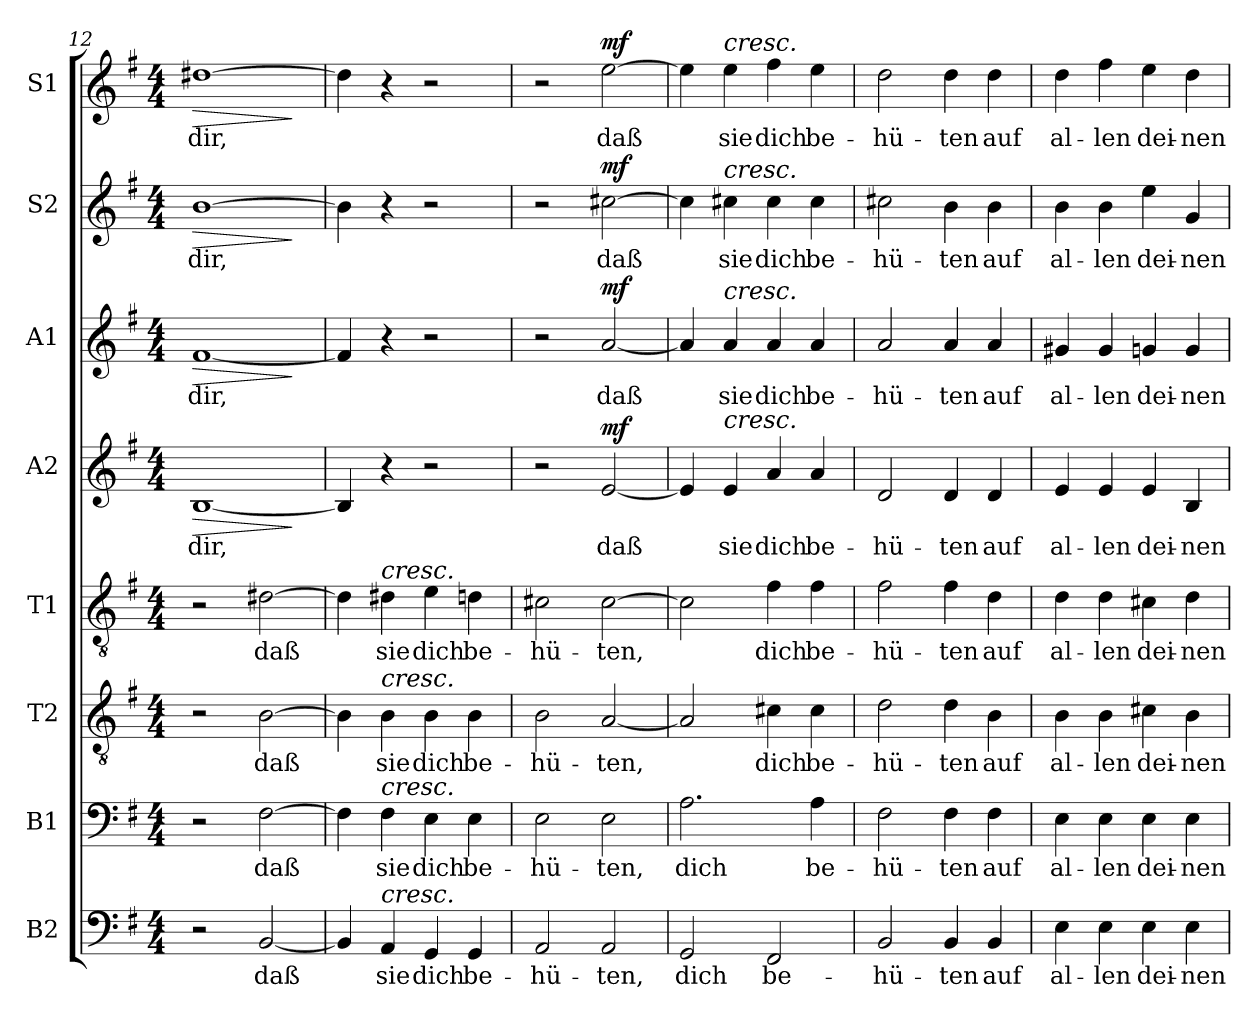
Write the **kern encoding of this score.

**kern	**text	**kern	**text	**kern	**text	**kern	**text	**kern	**text	**dynam	**kern	**text	**dynam	**kern	**text	**dynam	**kern	**text	**dynam
*part8	*part8	*part7	*part7	*part6	*part6	*part5	*part5	*part4	*part4	*part4	*part3	*part3	*part3	*part2	*part2	*part2	*part1	*part1	*part1
*staff8	*staff8	*staff7	*staff7	*staff6	*staff6	*staff5	*staff5	*staff4	*staff4	*staff4	*staff3	*staff3	*staff3	*staff2	*staff2	*staff2	*staff1	*staff1	*staff1
*I"B2	*	*I"B1	*	*I"T2	*	*I"T1	*	*I"A2	*	*	*I"A1	*	*	*I"S2	*	*	*I"S1	*	*
*I'B2	*	*I'B1	*	*I'T2	*	*I'T1	*	*I'A2	*	*	*I'A1	*	*	*I'S2	*	*	*I'S1	*	*
*clefF4	*	*clefF4	*	*clefGv2	*	*clefGv2	*	*clefG2	*	*	*clefG2	*	*	*clefG2	*	*	*clefG2	*	*
*k[f#]	*	*k[f#]	*	*k[f#]	*	*k[f#]	*	*k[f#]	*	*	*k[f#]	*	*	*k[f#]	*	*	*k[f#]	*	*
*M4/4	*	*M4/4	*	*M4/4	*	*M4/4	*	*M4/4	*	*	*M4/4	*	*	*M4/4	*	*	*M4/4	*	*
=12	=12	=12	=12	=12	=12	=12	=12	=12	=12	=12	=12	=12	=12	=12	=12	=12	=12	=12	=12
!	!	!	!	!	!	!	!	!	!LO:LY:b	!LO:HP:b	!	!LO:LY:b	!LO:HP:b	!	!LO:LY:b	!LO:HP:b	!	!LO:LY:b	!LO:HP:b
2r	.	2r	.	2r	.	2r	.	[1B	dir,	>	[1f#	dir,	>	[1b	dir,	>	[1dd#X	dir,	>
!	!LO:LY:b	!	!LO:LY:b	!	!LO:LY:b	!	!LO:LY:b	!	!	!	!	!	!	!	!	!	!	!	!
[2BB/	daß	[2F#\	daß	[2B\	daß	[2d#X\	daß	.	.	.	.	.	.	.	.	.	.	.	.
.	.	.	.	.	.	.	.	.	.	]	.	.	]	.	.	]	.	.	]
!!LO:PB:g=z
=13	=13	=13	=13	=13	=13	=13	=13	=13	=13	=13	=13	=13	=13	=13	=13	=13	=13	=13	=13
4BB/]	.	4F#\]	.	4B\]	.	4d#\]	.	4B/]	.	.	4f#/]	.	.	4b\]	.	.	4dd#\]	.	.
!	!	!	!	!	!	!LO:TX:a:i:t=cresc.	!	!	!	!	!	!	!	!	!	!	!	!	!
!	!	!	!	!LO:TX:a:i:t=cresc.	!	!	!	!	!	!	!	!	!	!	!	!	!	!	!
!	!	!LO:TX:a:i:t=cresc.	!	!	!	!	!	!	!	!	!	!	!	!	!	!	!	!	!
!LO:TX:a:i:t=cresc.	!	!	!	!	!	!	!	!	!	!	!	!	!	!	!	!	!	!	!
!	!LO:LY:b	!	!LO:LY:b	!	!LO:LY:b	!	!LO:LY:b	!	!	!	!	!	!	!	!	!	!	!	!
4AA/	sie	4F#\	sie	4B\	sie	4d#X\	sie	4r	.	.	4r	.	.	4r	.	.	4r	.	.
!	!LO:LY:b	!	!LO:LY:b	!	!LO:LY:b	!	!LO:LY:b	!	!	!	!	!	!	!	!	!	!	!	!
4GG/	dich	4E\	dich	4B\	dich	4e\	dich	2r	.	.	2r	.	.	2r	.	.	2r	.	.
!	!LO:LY:b	!	!LO:LY:b	!	!LO:LY:b	!	!LO:LY:b	!	!	!	!	!	!	!	!	!	!	!	!
4GG/	be-	4E\	be-	4B\	be-	4dn\	be-	.	.	.	.	.	.	.	.	.	.	.	.
=14	=14	=14	=14	=14	=14	=14	=14	=14	=14	=14	=14	=14	=14	=14	=14	=14	=14	=14	=14
!	!LO:LY:b	!	!LO:LY:b	!	!LO:LY:b	!	!LO:LY:b	!	!	!	!	!	!	!	!	!	!	!	!
2AA/	-hü-	2E\	-hü-	2B\	-hü-	2c#X\	-hü-	2r	.	.	2r	.	.	2r	.	.	2r	.	.
!	!LO:LY:b	!	!LO:LY:b	!	!LO:LY:b	!	!LO:LY:b	!	!LO:LY:b	!LO:DY:a	!	!LO:LY:b	!LO:DY:a	!	!LO:LY:b	!LO:DY:a	!	!LO:LY:b	!LO:DY:a
2AA/	-ten,	2E\	-ten,	[2A/	-ten,	[2c#\	-ten,	[2e/	daß	mf	[2a/	daß	mf	[2cc#X\	daß	mf	[2ee\	daß	mf
=15	=15	=15	=15	=15	=15	=15	=15	=15	=15	=15	=15	=15	=15	=15	=15	=15	=15	=15	=15
!	!LO:LY:b	!	!LO:LY:b	!	!	!	!	!	!	!	!	!	!	!	!	!	!	!	!
2GG/	dich	2.A\	dich	2A/]	.	2c#\]	.	4e/]	.	.	4a/]	.	.	4cc#\]	.	.	4ee\]	.	.
!	!	!	!	!	!	!	!	!	!	!	!	!	!	!	!	!	!LO:TX:a:i:t=cresc.	!	!
!	!	!	!	!	!	!	!	!	!	!	!	!	!	!LO:TX:a:i:t=cresc.	!	!	!	!	!
!	!	!	!	!	!	!	!	!	!	!	!LO:TX:a:i:t=cresc.	!	!	!	!	!	!	!	!
!	!	!	!	!	!	!	!	!LO:TX:a:i:t=cresc.	!	!	!	!	!	!	!	!	!	!	!
!	!	!	!	!	!	!	!	!	!LO:LY:b	!	!	!LO:LY:b	!	!	!LO:LY:b	!	!	!LO:LY:b	!
.	.	.	.	.	.	.	.	4e/	sie	.	4a/	sie	.	4cc#X\	sie	.	4ee\	sie	.
!	!LO:LY:b	!	!	!	!LO:LY:b	!	!LO:LY:b	!	!LO:LY:b	!	!	!LO:LY:b	!	!	!LO:LY:b	!	!	!LO:LY:b	!
2FF#/	be-	.	.	4c#X\	dich	4f#\	dich	4a/	dich	.	4a/	dich	.	4cc#\	dich	.	4ff#\	dich	.
!	!	!	!LO:LY:b	!	!LO:LY:b	!	!LO:LY:b	!	!LO:LY:b	!	!	!LO:LY:b	!	!	!LO:LY:b	!	!	!LO:LY:b	!
.	.	4A\	be-	4c#\	be-	4f#\	be-	4a/	be-	.	4a/	be-	.	4cc#\	be-	.	4ee\	be-	.
=16	=16	=16	=16	=16	=16	=16	=16	=16	=16	=16	=16	=16	=16	=16	=16	=16	=16	=16	=16
!	!LO:LY:b	!	!LO:LY:b	!	!LO:LY:b	!	!LO:LY:b	!	!LO:LY:b	!	!	!LO:LY:b	!	!	!LO:LY:b	!	!	!LO:LY:b	!
2BB/	-hü-	2F#\	-hü-	2d\	-hü-	2f#\	-hü-	2d/	-hü-	.	2a/	-hü-	.	2cc#X\	-hü-	.	2dd\	-hü-	.
!	!LO:LY:b	!	!LO:LY:b	!	!LO:LY:b	!	!LO:LY:b	!	!LO:LY:b	!	!	!LO:LY:b	!	!	!LO:LY:b	!	!	!LO:LY:b	!
4BB/	-ten	4F#\	-ten	4d\	-ten	4f#\	-ten	4d/	-ten	.	4a/	-ten	.	4b\	-ten	.	4dd\	-ten	.
!	!LO:LY:b	!	!LO:LY:b	!	!LO:LY:b	!	!LO:LY:b	!	!LO:LY:b	!	!	!LO:LY:b	!	!	!LO:LY:b	!	!	!LO:LY:b	!
4BB/	auf	4F#\	auf	4B\	auf	4d\	auf	4d/	auf	.	4a/	auf	.	4b\	auf	.	4dd\	auf	.
=17	=17	=17	=17	=17	=17	=17	=17	=17	=17	=17	=17	=17	=17	=17	=17	=17	=17	=17	=17
!	!LO:LY:b	!	!LO:LY:b	!	!LO:LY:b	!	!LO:LY:b	!	!LO:LY:b	!	!	!LO:LY:b	!	!	!LO:LY:b	!	!	!LO:LY:b	!
4E\	al-	4E\	al-	4B\	al-	4d\	al-	4e/	al-	.	4g#X/	al-	.	4b\	al-	.	4dd\	al-	.
!	!LO:LY:b	!	!LO:LY:b	!	!LO:LY:b	!	!LO:LY:b	!	!LO:LY:b	!	!	!LO:LY:b	!	!	!LO:LY:b	!	!	!LO:LY:b	!
4E\	-len	4E\	-len	4B\	-len	4d\	-len	4e/	-len	.	4g#/	-len	.	4b\	-len	.	4ff#\	-len	.
!	!LO:LY:b	!	!LO:LY:b	!	!LO:LY:b	!	!LO:LY:b	!	!LO:LY:b	!	!	!LO:LY:b	!	!	!LO:LY:b	!	!	!LO:LY:b	!
4E\	dei-	4E\	dei-	4c#X\	dei-	4c#X\	dei-	4e/	dei-	.	4gn/	dei-	.	4ee\	dei-	.	4ee\	dei-	.
!	!LO:LY:b	!	!LO:LY:b	!	!LO:LY:b	!	!LO:LY:b	!	!LO:LY:b	!	!	!LO:LY:b	!	!	!LO:LY:b	!	!	!LO:LY:b	!
4E\	-nen	4E\	-nen	4B\	-nen	4d\	-nen	4B/	-nen	.	4g/	-nen	.	4g/	-nen	.	4dd\	-nen	.
=	=	=	=	=	=	=	=	=	=	=	=	=	=	=	=	=	=	=	=
*-	*-	*-	*-	*-	*-	*-	*-	*-	*-	*-	*-	*-	*-	*-	*-	*-	*-	*-	*-
